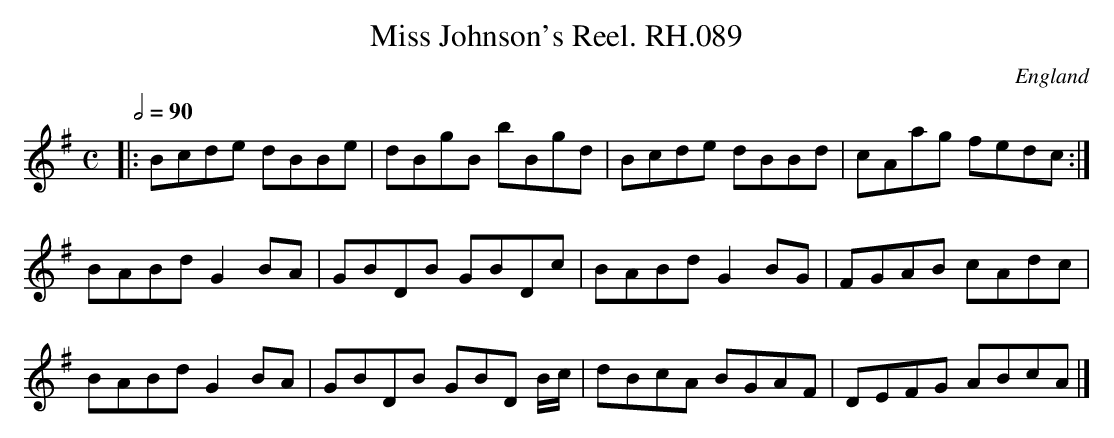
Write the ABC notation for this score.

X:1
T:Miss Johnson's Reel. RH.089
L:1/8
M:C
O:England
Q:2/4=90
K:G
|:Bcde dBBe|dBgB bBgd|Bcde dBBd|cAag fedc:|!
BABd G2BA|GBDB GBDc|\
BABd G2BG|FGAB cAdc|!
BABd G2BA|GBDB GBD B/c/|dBcA BGAF|DEFG ABcA|]
